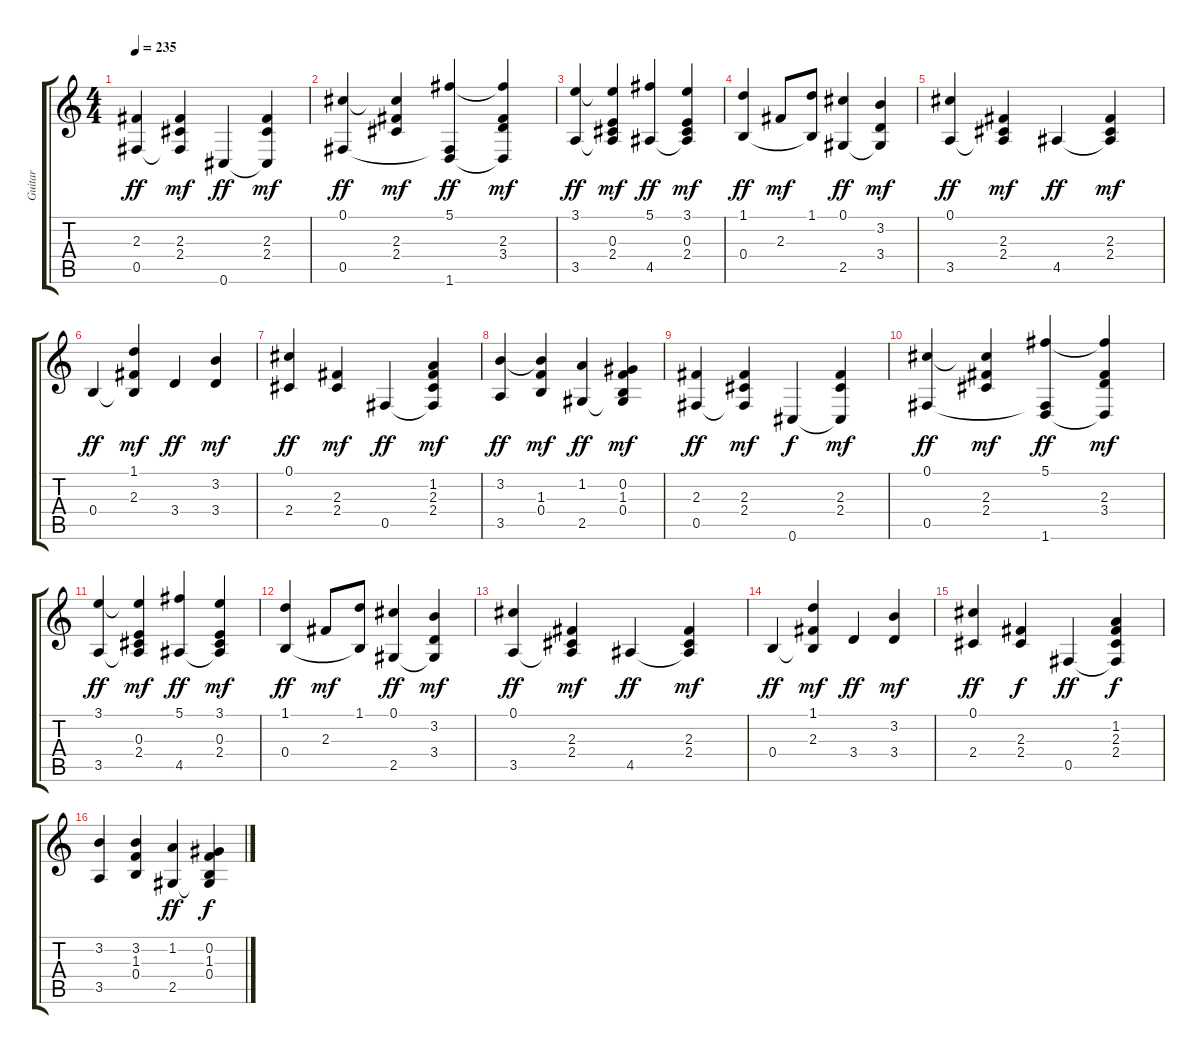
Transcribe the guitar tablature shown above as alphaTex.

\track ("Guitar" "Guitar") {instrument acousticguitarsteel}
\staff {score tabs}
\tuning (Db4 Ab3 E3 B2 Gb2 Db2) {hide}
\ts (4 4)
\tempo 235
\clef g2
\ks c
(2.3 0.5).4{dy ff} (2.3 2.4 0.5{t}).4{dy mf} 0.6.4{dy ff} (2.3 2.4 0.6{t}).4{dy mf} |
(0.1 0.5).4{dy ff} (0.1{t} 2.3 2.4).4{dy mf} (5.1 0.5{t} 1.6).4{dy ff} (5.1{t} 2.3 3.4 1.6{t}).4{dy mf} |
(3.1 3.5).4{dy ff} (3.1{t} 0.3 2.4 3.5{t}).4{dy mf} (5.1 4.5).4{dy ff} (3.1 0.3 2.4 4.5{t}).4{dy mf} |
(1.1 0.4).4{dy ff} 2.3.8{dy mf} (1.1 0.4{t}).8 (0.1 2.5).4{dy ff} (3.2 3.4 2.5{t}).4{dy mf} |
(0.1 3.5).4{dy ff} (2.3 2.4 3.5{t}).4{dy mf} 4.5.4{dy ff} (2.3 2.4 4.5{t}).4{dy mf} |
0.4.4{dy ff} (1.1 2.3 0.4{t}).4{dy mf} 3.4.4{dy ff} (3.2 3.4).4{dy mf} |
(0.1 2.4).4{dy ff} (2.3 2.4).4{dy mf} 0.5.4{dy ff} (1.2 2.3 2.4 0.5{t}).4{dy mf} |
(3.2 3.5).4{dy ff} (3.2{t} 1.3 0.4).4{dy mf} (1.2 2.5).4{dy ff} (0.2 1.3 0.4 2.5{t}).4{dy mf} |
(2.3 0.5).4{dy ff} (2.3 2.4 0.5{t}).4{dy mf} 0.6.4{dy f} (2.3 2.4 0.6{t}).4{dy mf} |
(0.1 0.5).4{dy ff} (0.1{t} 2.3 2.4).4{dy mf} (5.1 0.5{t} 1.6).4{dy ff} (5.1{t} 2.3 3.4 1.6{t}).4{dy mf} |
(3.1 3.5).4{dy ff} (3.1{t} 0.3 2.4 3.5{t}).4{dy mf} (5.1 4.5).4{dy ff} (3.1 0.3 2.4 4.5{t}).4{dy mf} |
(1.1 0.4).4{dy ff} 2.3.8{dy mf} (1.1 0.4{t}).8 (0.1 2.5).4{dy ff} (3.2 3.4 2.5{t}).4{dy mf} |
(0.1 3.5).4{dy ff} (2.3 2.4 3.5{t}).4{dy mf} 4.5.4{dy ff} (2.3 2.4 4.5{t}).4{dy mf} |
0.4.4{dy ff} (1.1 2.3 0.4{t}).4{dy mf} 3.4.4{dy ff} (3.2 3.4).4{dy mf} |
(0.1 2.4).4{dy ff} (2.3 2.4).4{dy f} 0.5.4{dy ff} (1.2 2.3 2.4 0.5{t}).4{dy f} |
(3.2 3.5).4 (3.2 1.3 0.4).4 (1.2 2.5).4{dy ff} (0.2 1.3 0.4 2.5{t}).4{dy f}
